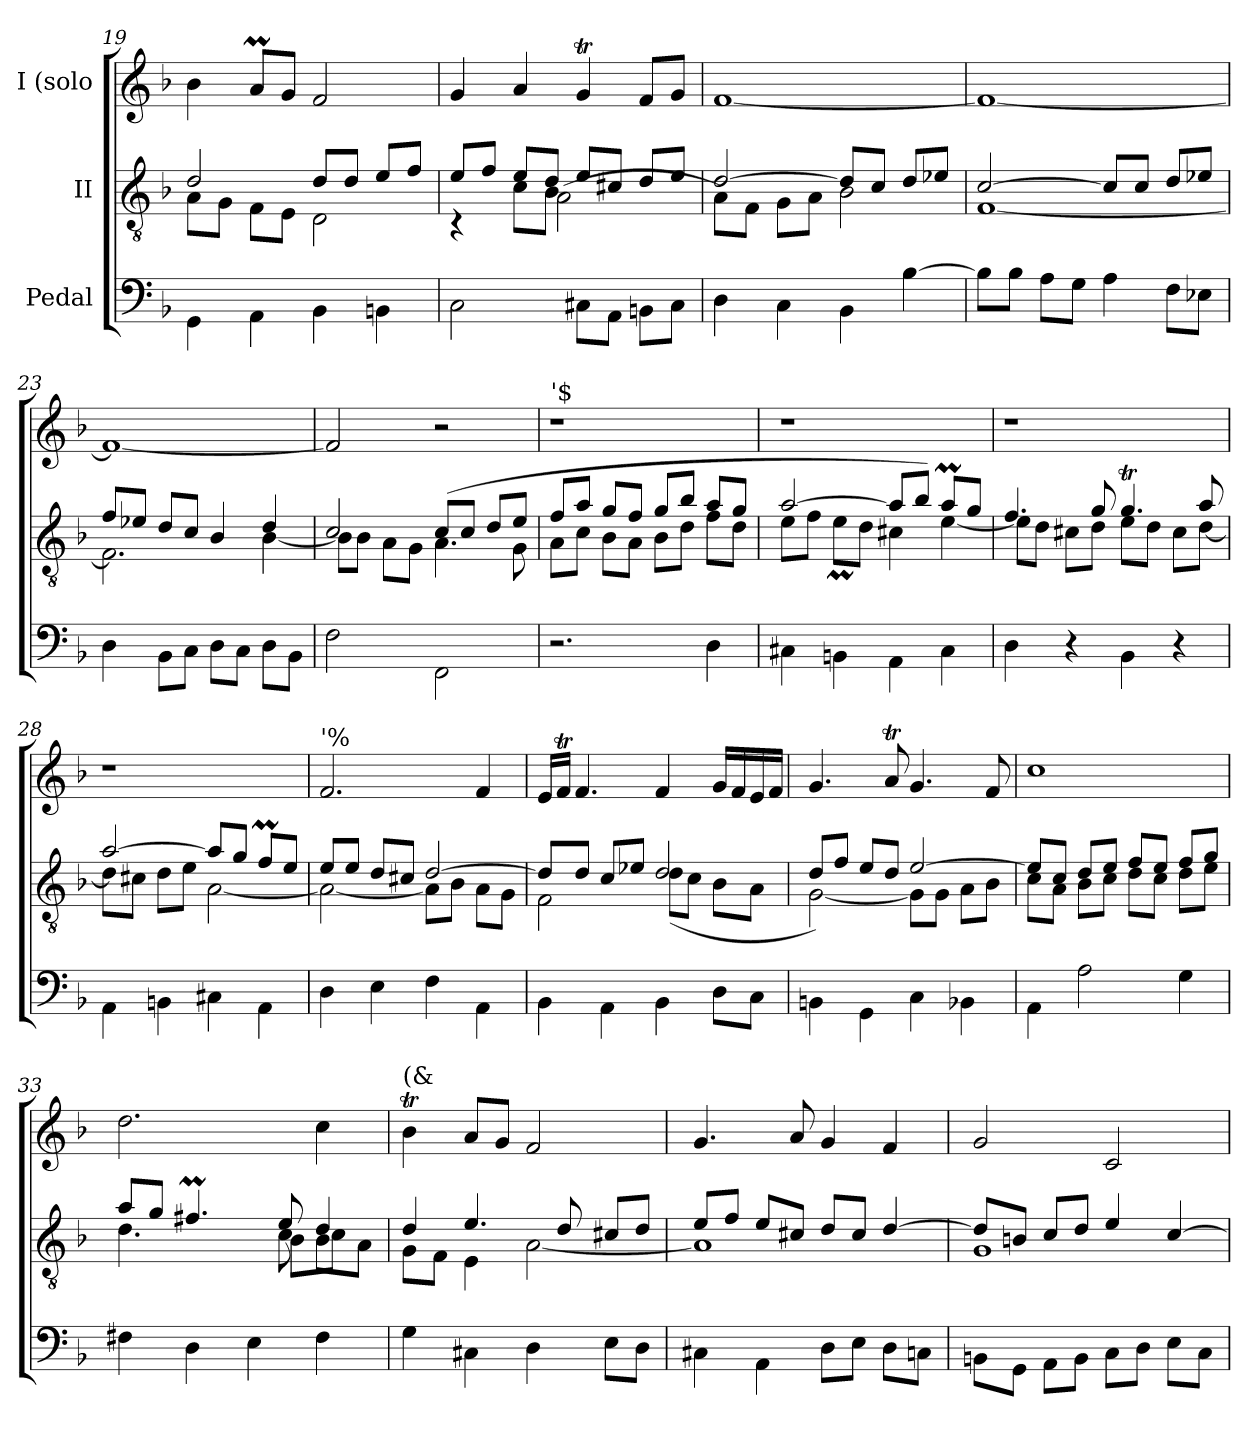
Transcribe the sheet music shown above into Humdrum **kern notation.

**kern	**kern	**kern
*part3	*part2	*part1
*staff3	*staff2	*staff1
*I"Pedal	*I"II	*I"I (solo
!!LO:PB:g=z
*clefF4	*clefGv2	*clefG2
*k[b-]	*k[b-]	*k[b-]
*F:	*F:	*F:
=19	=19	=19
*	*^	*
4GG\	2d/	8A\L	4b-\
.	.	8G\J	.
4AA\	.	8F\L	8am/L
.	.	8E\J	8g/J
4BB-\	8d/L	2D\	2f/
.	8d/J	.	.
4BBn\	8e/L	.	.
.	8f/J	.	.
=20	=20	=20	=20
*	*	*^	*
2C\	8e/L	4rC	4.ryy	4g/
.	8f/J	.	.	.
.	8e/L	8c\L	.	4a/
.	8d/J	8B-\J	(<2A\	.
8C#X\L	8e/L	2ryy	.	4gT/
8AA\J	8c#X/J	.	.	.
8BBn\L	8d/L	.	.	8f/L
8C#\J	8e/J	.	8ryy	8g/J
*	*	*v	*v	*
=21	=21	=21	=21
4D\	[>2d/	8A\L)	[<1f
.	.	8F\J	.
4C\	.	8G\L	.
.	.	8A\J	.
4BB-\	8d/L]	2B-\	.
.	8c/J	.	.
[>4B-\	8d/L	.	.
.	8e-X/J	.	.
=22	=22	=22	=22
8B-\L]	[>2c/	[<1F	1f_
8B-\J	.	.	.
8A\L	.	.	.
8G\J	.	.	.
4A\	8c/L]	.	.
.	8c/J	.	.
8F\L	8d/L	.	.
8E-X\J	8e-X/J	.	.
=23	=23	=23	=23
4D\	8f/L	2.F\]	1f_
.	8e-X/J	.	.
8BB-\L	8d/L	.	.
8C\J	8c/J	.	.
8D\L	4B-/	.	.
8C\J	.	.	.
8D\L	4d/	[<4B-\	.
8BB-\J	.	.	.
=24	=24	=24	=24
2F\	2c/	(>8B-\L]	2f/]
.	.	8B-\J	.
.	.	8A\L	.
.	.	8G\J	.
2FF\	(8c/L	4.A\	2r
.	8c/J	.	.
.	8d/L	.	.
.	8e/J	8G\	.
!!LO:LB:g=z
=25	=25	=25	=25
!	!	!	!LO:TX:a:t='$
2.r	8f/L	8A\L	1r
.	8a/J	8c\J	.
.	8g/L	8B-\L	.
.	8f/J	8A\J	.
.	8g/L	8B-\L	.
.	8b-/J	8d\J	.
4D\	8a/L	8f\L	.
.	8g/J	8d\J	.
=26	=26	=26	=26
4C#X\	[>2a/	8e\L	1r
.	.	8f\J	.
4BBn\	.	8em\L	.
.	.	8d\J	.
4AA\	8a/L]	4c#X\	.
.	8b-/J)	.	.
4C#\	8am/L	[<4e\	.
.	8g/J	.	.
=27	=27	=27	=27
4D\	4.f/	8e\L]	1r
.	.	8d\J	.
4r	.	8c#X\L	.
.	8g/	8d\J	.
4BB-\	4.gT/	8e\L	.
.	.	8d\J	.
4r	.	8c#\L	.
.	8a/	[<8d\J	.
=28	=28	=28	=28
4AA\	[>2a/	8d\L]	1r
.	.	8c#X\J	.
4BBn\	.	8d\L	.
.	.	8e\J	.
4C#X\	8a/L]	[<2A\	.
.	8g/J	.	.
4AA\	8fM/L	.	.
.	8e/J	.	.
!!LO:LB:g=z
=29	=29	=29	=29
!	!	!	!LO:TX:a:t='%
4D\	8e/L	2A\_	2.f/
.	8e/J	.	.
4E\	8d/L	.	.
.	8c#X/J	.	.
4F\	[>2d/	8A\L]	.
.	.	8B-\J	.
4AA\	.	8A\L	4f/
.	.	8G\J	.
=30	=30	=30	=30
4BB-\	8d/L]	2F\	16e/LL
.	.	.	16fT/JJ
.	8d/J	.	4.f/
4AA\	8c/L	.	.
.	8e-X/J	.	.
4BB-\	2d/	(>8d\L	4f/
.	.	8c\J	.
8D\L	.	8B-\L	16g/LL
.	.	.	16f/
8C\J	.	8A\J	16e/
.	.	.	16f/JJ
=31	=31	=31	=31
4BBn\	8d/L)	[<2G\	4.g/
.	8f/J	.	.
4GG\	8e/L	.	.
.	8d/J	.	8at/
4C\	[>2e/	8G\L]	4.g/
.	.	8G\J	.
4BB-X\	.	8A\L	.
.	.	8B-\J	8f/
=32	=32	=32	=32
4AA\	8e/L]	8c\L	1cc
.	8c/J	8A\J	.
2A\	8d/L	8B-\L	.
.	8e/J	8c\J	.
.	8f/L	8d\L	.
.	8e/J	8c\J	.
4G\	8f/L	8d\L	.
.	8g/J	8e\J	.
=33	=33	=33	=33
*	*	*^	*
4F#X\	8a/L	4.d\	2ryy	2.dd\
.	8g/J	.	.	.
4D\	4.f#Xm/	.	.	.
.	.	4ryy	.	.
4E\	.	.	8ryy	.
.	8e/	8c\	8B-\L	.
4F#\	4d/	8B-\L	8c\J	4cc\
.	.	8A\J	8ryy	.
!!LO:LB:g=z
=34	=34	=34	=34	=34
!	!	!	!	!LO:TX:a:t=(&
*	*	*v	*v	*
4G\	4d/	8G\L	4b-T\
.	.	8F\J	.
4C#X\	4.e/	4E\	8a/L
.	.	.	8g/J
4D\	.	[<2A\	2f/
.	8d/	.	.
8E\L	8c#X/L	.	.
8D\J	8d/J	.	.
=35	=35	=35	=35
4C#X\	8e/L	1A]	4.g/
.	8f/J	.	.
4AA\	8e/L	.	.
.	8c#X/J	.	8a/
8D\L	8d/L	.	4g/
8E\J	8c#/J	.	.
8D\L	[>4d/	.	4f/
8Cn\J	.	.	.
=36	=36	=36	=36
8BBn\L	8d/L]	1G	2g/
8GG\J	8Bn/J	.	.
8AA\L	8c/L	.	.
8BB\J	8d/J	.	.
8C\L	4e/	.	2c/
8D\J	.	.	.
8E\L	[>4c/	.	.
8C\J	.	.	.
*	*v	*v	*
=	=	=
*-	*-	*-
